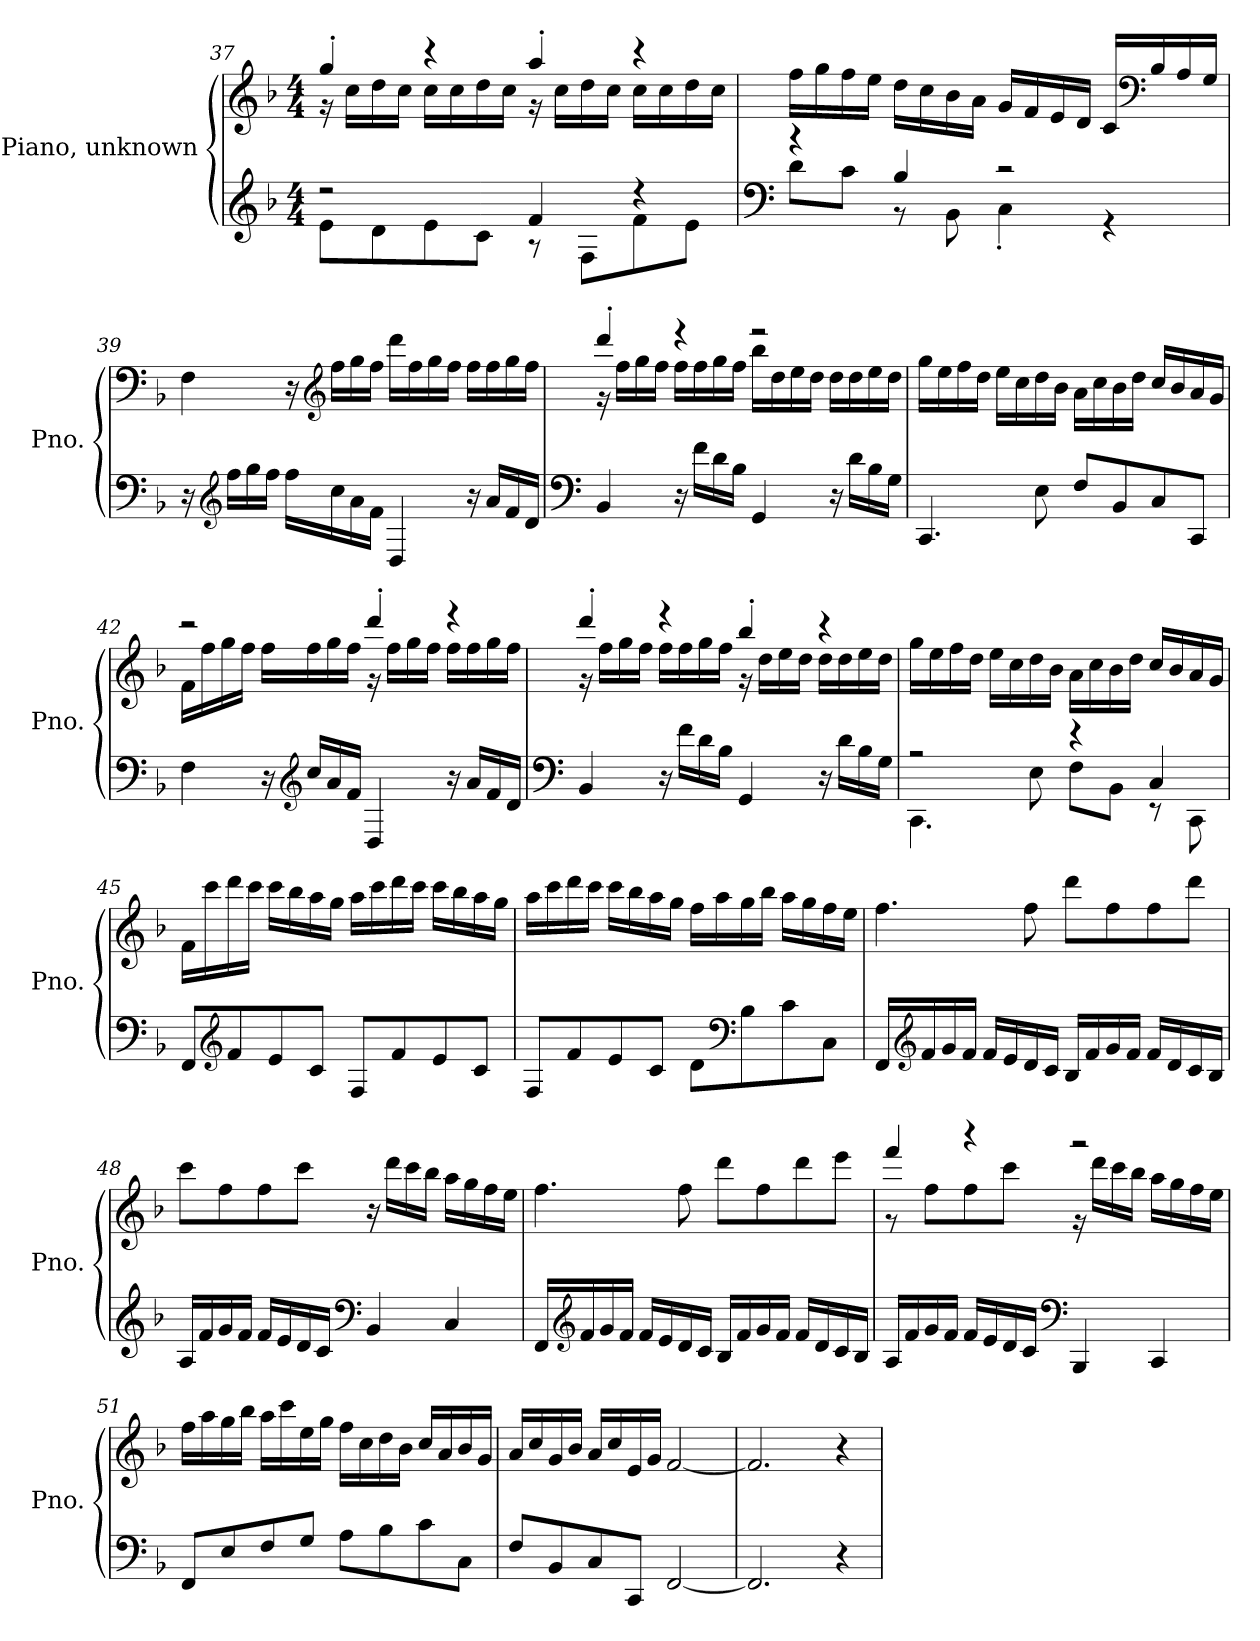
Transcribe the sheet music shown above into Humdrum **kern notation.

**kern	**kern
*part1	*part1
*staff2	*staff1
*I"Piano, unknown	*
*I'Pno.	*
*clefG2	*clefG2
*k[b-]	*k[b-]
*M4/4	*M4/4
=37	=37
*^	*^
2r	8e\L	4gg'/	16r
.	.	.	16cc\LL
.	8d\	.	16dd\
.	.	.	16cc\JJ
.	8e\	4r	16cc\LL
.	.	.	16cc\
.	8c\J	.	16dd\
.	.	.	16cc\JJ
4f/	8r	4aa'/	16r
.	.	.	16cc\LL
.	8F\L	.	16dd\
.	.	.	16cc\JJ
4r	8f\	4r	16cc\LL
.	.	.	16cc\
.	8e\J	.	16dd\
.	.	.	16cc\JJ
*	*	*v	*v
!!LO:LB:g=z
=38	=38	=38
*clefF4	*	*
4r	8d\L	16ff\LL
.	.	16gg\
.	8c\J	16ff\
.	.	16ee\JJ
4B-/	8r	16dd\LL
.	.	16cc\
.	8BB-\	16b-\
.	.	16a\JJ
2r	4C'\	16g/LL
.	.	16f/
.	.	16e/
.	.	16d/JJ
.	4r	16c/LL
*	*	*clefF4
.	.	16B-/
.	.	16A/
.	.	16G/JJ
*v	*v	*
=39	=39
16r	4F\
*clefG2	*
16ff\LL	.
16gg\	.
16ff\JJ	.
16ff\LL	16r
*	*clefG2
16cc\	16ff\LL
16a\	16gg\
16f\JJ	16ff\JJ
4D/	16ddd\LL
.	16ff\
.	16gg\
.	16ff\JJ
16r	16ff\LL
16a/LL	16ff\
16f/	16gg\
16d/JJ	16ff\JJ
!!LO:PB:g=z
=40	=40
*clefF4	*
*	*^
4BB-/	4ddd'/	16r
.	.	16ff\LL
.	.	16gg\
.	.	16ff\JJ
16r	4r	16ff\LL
16f\LL	.	16ff\
16d\	.	16gg\
16B-\JJ	.	16ff\JJ
4GG/	2r	16bb-\LL
.	.	16dd\
.	.	16ee\
.	.	16dd\JJ
16r	.	16dd\LL
16d\LL	.	16dd\
16B-\	.	16ee\
16G\JJ	.	16dd\JJ
*	*v	*v
=41	=41
4.CC/	16gg\LL
.	16ee\
.	16ff\
.	16dd\JJ
.	16ee\LL
.	16cc\
8E\	16dd\
.	16b-\JJ
8F/L	16a\LL
.	16cc\
8BB-/	16b-\
.	16dd\JJ
8C/	16cc/LL
.	16b-/
8CC/J	16a/
.	16g/JJ
!!LO:LB:g=z
=42	=42
*	*^
4F\	2r	16f\LL
.	.	16ff\
.	.	16gg\
.	.	16ff\JJ
16r	.	16ff\LL
*clefG2	*	*
16cc/LL	.	16ff\
16a/	.	16gg\
16f/JJ	.	16ff\JJ
4D/	4ddd'/	16r
.	.	16ff\LL
.	.	16gg\
.	.	16ff\JJ
16r	4r	16ff\LL
16a/LL	.	16ff\
16f/	.	16gg\
16d/JJ	.	16ff\JJ
=43	=43	=43
*clefF4	*	*
4BB-/	4ddd'/	16r
.	.	16ff\LL
.	.	16gg\
.	.	16ff\JJ
16r	4r	16ff\LL
16f\LL	.	16ff\
16d\	.	16gg\
16B-\JJ	.	16ff\JJ
4GG/	4bb-'/	16r
.	.	16dd\LL
.	.	16ee\
.	.	16dd\JJ
16r	4r	16dd\LL
16d\LL	.	16dd\
16B-\	.	16ee\
16G\JJ	.	16dd\JJ
*	*v	*v
!!LO:LB:g=z
=44	=44
*^	*
2r	4.CC\	16gg\LL
.	.	16ee\
.	.	16ff\
.	.	16dd\JJ
.	.	16ee\LL
.	.	16cc\
.	8E\	16dd\
.	.	16b-\JJ
4r	8F\L	16a\LL
.	.	16cc\
.	8BB-\J	16b-\
.	.	16dd\JJ
4C/	8r	16cc/LL
.	.	16b-/
.	8CC\	16a/
.	.	16g/JJ
*v	*v	*
=45	=45
8FF/L	16f\LL
.	16ccc\
*clefG2	*
8f/	16ddd\
.	16ccc\JJ
8e/	16ccc\LL
.	16bb-\
8c/J	16aa\
.	16gg\JJ
8F/L	16aa\LL
.	16ccc\
8f/	16ddd\
.	16ccc\JJ
8e/	16ccc\LL
.	16bb-\
8c/J	16aa\
.	16gg\JJ
!!LO:LB:g=z
=46	=46
8F/L	16aa\LL
.	16ccc\
8f/	16ddd\
.	16ccc\JJ
8e/	16ccc\LL
.	16bb-\
8c/J	16aa\
.	16gg\JJ
8d\L	16ff\LL
.	16aa\
*clefF4	*
8B-\	16gg\
.	16bb-\JJ
8c\	16aa\LL
.	16gg\
8C\J	16ff\
.	16ee\JJ
=47	=47
16FF/LL	4.ff\
*clefG2	*
16f/	.
16g/	.
16f/JJ	.
16f/LL	.
16e/	.
16d/	8ff\
16c/JJ	.
16B-/LL	8ddd\L
16f/	.
16g/	8ff\
16f/JJ	.
16f/LL	8ff\
16d/	.
16c/	8ddd\J
16B-/JJ	.
!!LO:LB:g=z
=48	=48
16A/LL	8ccc\L
16f/	.
16g/	8ff\
16f/JJ	.
16f/LL	8ff\
16e/	.
16d/	8ccc\J
16c/JJ	.
*clefF4	*
4BB-/	16r
.	16ddd\LL
.	16ccc\
.	16bb-\JJ
4C/	16aa\LL
.	16gg\
.	16ff\
.	16ee\JJ
=49	=49
16FF/LL	4.ff\
*clefG2	*
16f/	.
16g/	.
16f/JJ	.
16f/LL	.
16e/	.
16d/	8ff\
16c/JJ	.
16B-/LL	8ddd\L
16f/	.
16g/	8ff\
16f/JJ	.
16f/LL	8ddd\
16d/	.
16c/	8eee\J
16B-/JJ	.
!!LO:LB:g=z
=50	=50
*	*^
16A/LL	4fff/	8r
16f/	.	.
16g/	.	8ff\L
16f/JJ	.	.
16f/LL	4r	8ff\
16e/	.	.
16d/	.	8ccc\J
16c/JJ	.	.
*clefF4	*	*
4BBB-/	2r	16r
.	.	16ddd\LL
.	.	16ccc\
.	.	16bb-\JJ
4CC/	.	16aa\LL
.	.	16gg\
.	.	16ff\
.	.	16ee\JJ
*	*v	*v
=51	=51
8FF/L	16ff\LL
.	16aa\
8E/	16gg\
.	16bb-\JJ
8F/	16aa\LL
.	16ccc\
8G/J	16ee\
.	16gg\JJ
8A\L	16ff\LL
.	16cc\
8B-\	16dd\
.	16b-\JJ
8c\	16cc/LL
.	16a/
8C\J	16b-/
.	16g/JJ
=52	=52
8F/L	16a/LL
.	16cc/
8BB-/	16g/
.	16b-/JJ
8C/	16a/LL
.	16cc/
8CC/J	16e/
.	16g/JJ
[2FF/	[2f/
!!LO:PB:g=z
=53	=53
2.FF/]	2.f/]
4r	4r
=	=
*-	*-
